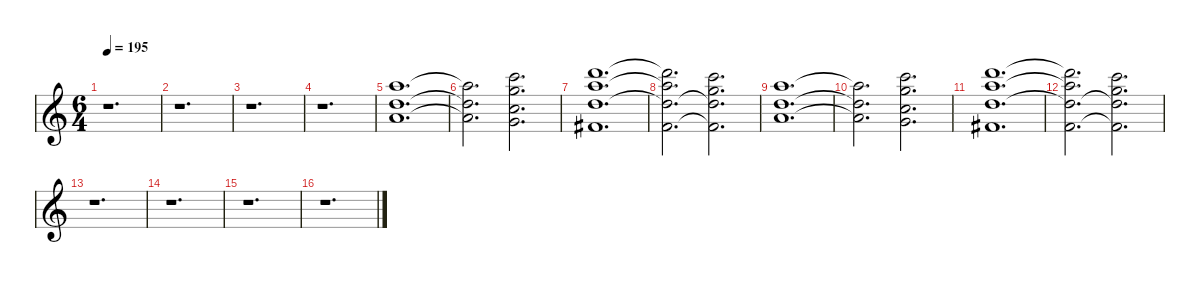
\defaultSystemsLayout 4
\hideDynamics
\bracketExtendMode nobrackets
\singleTrackTrackNamePolicy hidden
\multiTrackTrackNamePolicy hidden
\firstSystemTrackNameMode fullname
\firstSystemTrackNameOrientation horizontal
\otherSystemsTrackNameOrientation horizontal
\track ("Keyboards" "vln.") {defaultSystemsLayout 8 instrument stringensemble1}
\staff {score}
\tuning (D4 A3 F3 D3 A2 D2)
\ts (6 4)
\tempo 195
\clef g2
\ks c
r.1{d dy mp beam Down} |
r.1{d beam Down} |
r.1{d beam Down} |
r.1{d instrument stringensemble1 beam Down} |
(19.1 17.2 16.3).1{d dy f beam Down} |
(19.1{t} 17.2{t} 16.3{t}).2{d beam Down} (22.1 22.2 19.3 17.4).2{d beam Down} |
(24.1 24.2 21.3 16.4{acc #}).1{d beam Down} |
(24.1{t} 24.2{t} 21.3{t} 15.4).2{d beam Down} (22.1 22.2 21.3{t} 15.4{t}).2{d beam Down} |
(19.1 17.2 16.3).1{d beam Down} |
(19.1{t} 17.2{t} 16.3{t}).2{d beam Down} (22.1 22.2 19.3 17.4).2{d beam Down} |
(24.1 24.2 21.3 16.4{acc #}).1{d beam Down} |
(24.1{t} 24.2{t} 21.3{t} 15.4).2{d beam Down} (22.1 22.2 21.3{t} 15.4{t}).2{d beam Down} |
r.1{d beam Down} |
r.1{d beam Down} |
r.1{d beam Down} |
r.1{d beam Down}
